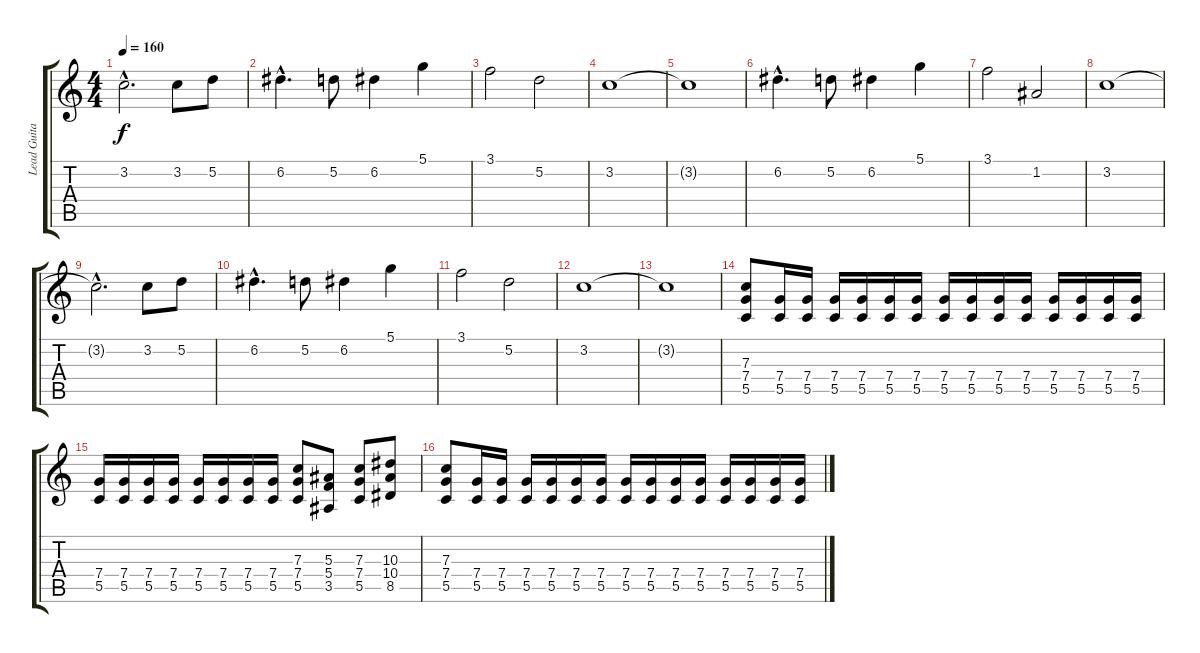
\track ("Lead Guitar" "Lead Guita") {instrument distortionguitar}
\staff {score tabs}
\tuning (D4 A3 F3 C3 G2 C2) {hide}
\ts (4 4)
\tempo 160
\clef g2
\ks c
3.2{hac t}.2{d dy f} 3.2.8 5.2.8 |
6.2{hac}.4{d} 5.2.8 6.2.4 5.1.4 |
3.1.2 5.2.2 |
3.2.1 |
3.2{t}.1 |
6.2{hac}.4{d} 5.2.8 6.2.4 5.1.4 |
3.1.2 1.2.2 |
3.2.1 |
3.2{hac t}.2{d} 3.2.8 5.2.8 |
6.2{hac}.4{d} 5.2.8 6.2.4 5.1.4 |
3.1.2 5.2.2 |
3.2.1 |
3.2{t}.1 |
(7.3 7.4 5.5).8 (7.4 5.5).16 (7.4 5.5).16 (7.4 5.5).16 (7.4 5.5).16 (7.4 5.5).16 (7.4 5.5).16 (7.4 5.5).16 (7.4 5.5).16 (7.4 5.5).16 (7.4 5.5).16 (7.4 5.5).16 (7.4 5.5).16 (7.4 5.5).16 (7.4 5.5).16 |
(7.4 5.5).16 (7.4 5.5).16 (7.4 5.5).16 (7.4 5.5).16 (7.4 5.5).16 (7.4 5.5).16 (7.4 5.5).16 (7.4 5.5).16 (7.3 7.4 5.5).8 (5.3 5.4 3.5).8 (7.3 7.4 5.5).8 (10.3 10.4 8.5).8 |
(7.3 7.4 5.5).8 (7.4 5.5).16 (7.4 5.5).16 (7.4 5.5).16 (7.4 5.5).16 (7.4 5.5).16 (7.4 5.5).16 (7.4 5.5).16 (7.4 5.5).16 (7.4 5.5).16 (7.4 5.5).16 (7.4 5.5).16 (7.4 5.5).16 (7.4 5.5).16 (7.4 5.5).16
